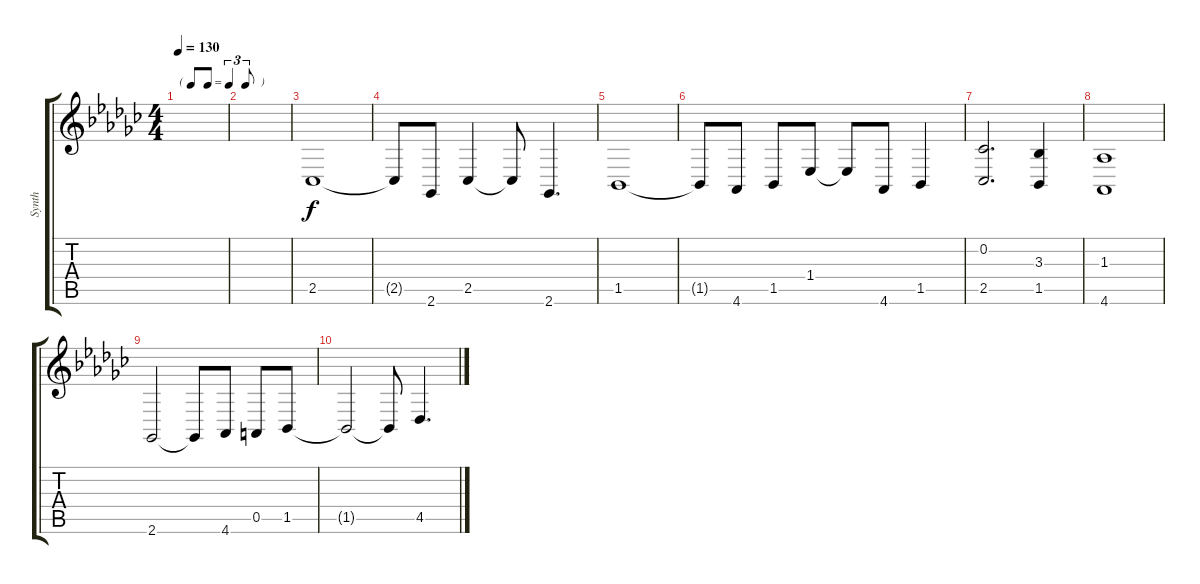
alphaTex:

\track ("Synth" "Synth") {instrument lead2sawtooth}
\staff {score tabs}
\tuning (E4 B3 G3 D3 A2 E2) {hide}
\ts (4 4)
\tf triplet8th
\tempo 130
\clef g2
\ks gb
|
|
2.5.1{dy f} |
2.5{t}.8 2.6.8 2.5.4 2.5{t}.8 2.6.4{d} |
1.5.1 |
1.5{t}.8 4.6.8 1.5.8 1.4.8 1.4{t}.8 4.6.8 1.5.4 |
(0.2 2.5).2{d} (3.3 1.5).4 |
(1.3 4.6).1 |
2.6.2 2.6{t}.8 4.6.8 0.5.8 1.5.8 |
1.5{t}.2 1.5{t}.8 4.5.4{d}
